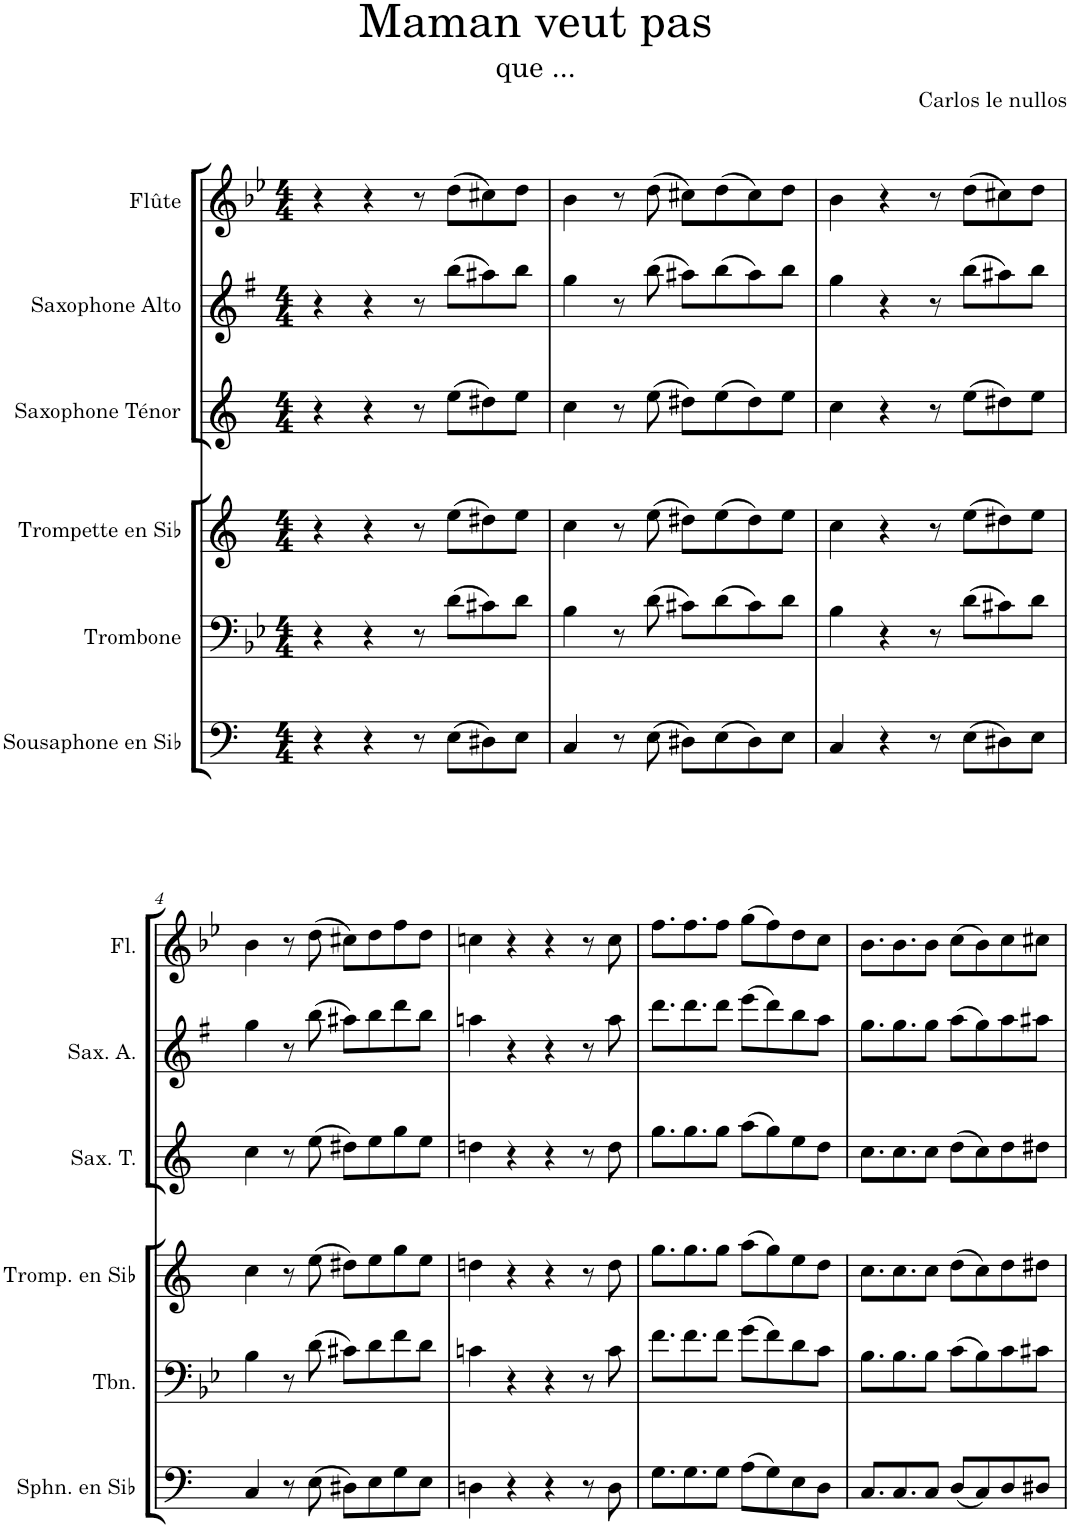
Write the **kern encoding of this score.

**kern	**kern	**kern	**kern	**kern	**kern
*part6	*part5	*part4	*part3	*part2	*part1
*staff6	*staff5	*staff4	*staff3	*staff2	*staff1
*I"Sousaphone en Sib	*I"Trombone	*I"Trompette en Sib	*I"Saxophone Ténor	*I"Saxophone Alto	*I"Flûte
*I'Sphn. en Sib	*I'Tbn.	*I'Tromp. en Sib	*I'Sax. T.	*I'Sax. A.	*I'Fl.
*clefF4	*clefF4	*clefG2	*clefG2	*clefG2	*clefG2
*Trd8c14	*	*Trd1c2	*Trd8c14	*Trd5c9	*
*k[]	*k[b-e-]	*k[]	*k[]	*k[f#]	*k[b-e-]
*M4/4	*M4/4	*M4/4	*M4/4	*M4/4	*M4/4
=1	=1	=1	=1	=1	=1
4r	4r	4r	4r	4r	4r
4r	4r	4r	4r	4r	4r
8r	8r	8r	8r	8r	8r
(8E\L	(8d\L	(8ee\L	(8ee\L	(8bb\L	(8dd\L
8D#X\)	8c#X\)	8dd#X\)	8dd#X\)	8aa#X\)	8cc#X\)
8E\J	8d\J	8ee\J	8ee\J	8bb\J	8dd\J
=2	=2	=2	=2	=2	=2
4C/	4B-\	4cc\	4cc\	4gg\	4b-\
8r	8r	8r	8r	8r	8r
(8E\	(8d\	(8ee\	(8ee\	(8bb\	(8dd\
8D#X\L)	8c#X\L)	8dd#X\L)	8dd#X\L)	8aa#X\L)	8cc#X\L)
(8E\	(8d\	(8ee\	(8ee\	(8bb\	(8dd\
8D#\)	8c#\)	8dd#\)	8dd#\)	8aa#\)	8cc#\)
8E\J	8d\J	8ee\J	8ee\J	8bb\J	8dd\J
=3	=3	=3	=3	=3	=3
4C/	4B-\	4cc\	4cc\	4gg\	4b-\
4r	4r	4r	4r	4r	4r
8r	8r	8r	8r	8r	8r
(8E\L	(8d\L	(8ee\L	(8ee\L	(8bb\L	(8dd\L
8D#X\)	8c#X\)	8dd#X\)	8dd#X\)	8aa#X\)	8cc#X\)
8E\J	8d\J	8ee\J	8ee\J	8bb\J	8dd\J
!!LO:LB:g=z
=4	=4	=4	=4	=4	=4
4C/	4B-\	4cc\	4cc\	4gg\	4b-\
8r	8r	8r	8r	8r	8r
(8E\	(8d\	(8ee\	(8ee\	(8bb\	(8dd\
8D#X\L)	8c#X\L)	8dd#X\L)	8dd#X\L)	8aa#X\L)	8cc#X\L)
8E\	8d\	8ee\	8ee\	8bb\	8dd\
8G\	8f\	8gg\	8gg\	8ddd\	8ff\
8E\J	8d\J	8ee\J	8ee\J	8bb\J	8dd\J
=5	=5	=5	=5	=5	=5
4Dn\	4cn\	4ddn\	4ddn\	4aan\	4ccn\
4r	4r	4r	4r	4r	4r
4r	4r	4r	4r	4r	4r
8r	8r	8r	8r	8r	8r
8D\	8c\	8dd\	8dd\	8aa\	8cc\
=6	=6	=6	=6	=6	=6
8.G\L	8.f\L	8.gg\L	8.gg\L	8.ddd\L	8.ff\L
8.G\	8.f\	8.gg\	8.gg\	8.ddd\	8.ff\
8G\J	8f\J	8gg\J	8gg\J	8ddd\J	8ff\J
(8A\L	(8g\L	(8aa\L	(8aa\L	(8eee\L	(8gg\L
8G\)	8f\)	8gg\)	8gg\)	8ddd\)	8ff\)
8E\	8d\	8ee\	8ee\	8bb\	8dd\
8D\J	8c\J	8dd\J	8dd\J	8aa\J	8cc\J
=7	=7	=7	=7	=7	=7
8.C/L	8.B-\L	8.cc\L	8.cc\L	8.gg\L	8.b-\L
8.C/	8.B-\	8.cc\	8.cc\	8.gg\	8.b-\
8C/J	8B-\J	8cc\J	8cc\J	8gg\J	8b-\J
(8D/L	(8c\L	(8dd\L	(8dd\L	(8aa\L	(8cc\L
8C/)	8B-\)	8cc\)	8cc\)	8gg\)	8b-\)
8D/	8c\	8dd\	8dd\	8aa\	8cc\
8D#X/J	8c#X\J	8dd#X\J	8dd#X\J	8aa#X\J	8cc#X\J
=	=	=	=	=	=
*-	*-	*-	*-	*-	*-
